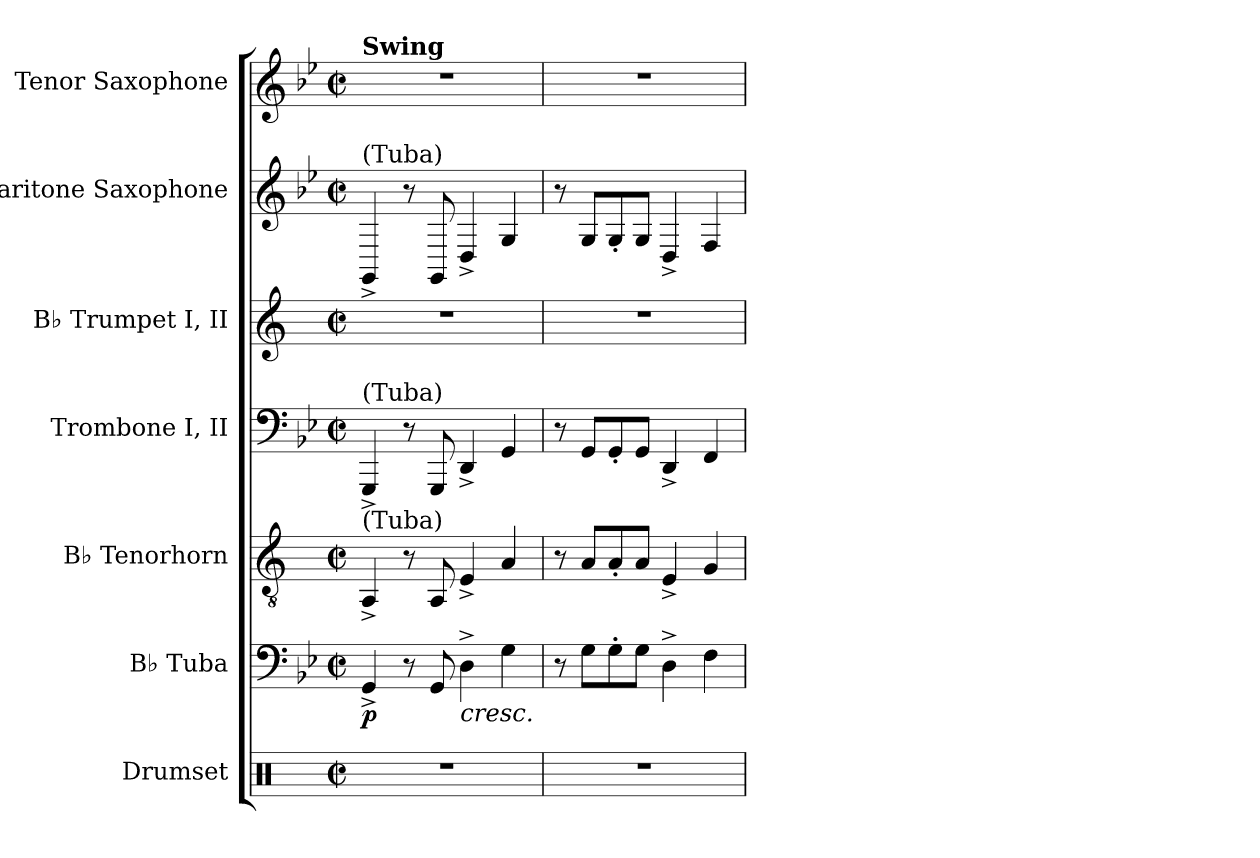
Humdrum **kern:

**kern	**kern	**dynam	**kern	**kern	**kern	**kern	**kern
*part7	*part6	*part6	*part5	*part4	*part3	*part2	*part1
*staff7	*staff6	*staff6	*staff5	*staff4	*staff3	*staff2	*staff1
*I"Drumset	*I"B♭ Tuba	*	*I"B♭ Tenorhorn	*I"Trombone I, II	*I"B♭ Trumpet I, II	*I"Baritone Saxophone	*I"Tenor Saxophone
*I'D. Set	*I'B♭ Tba.	*	*I'B♭ Tenh.	*I'Tbn. I, II	*I'B♭ Tpt. I, II	*I'Bar. Sax.	*I'T. Sax.
*clefX	*clefF4	*	*clefGv2	*clefF4	*clefG2	*clefG2	*clefG2
*	*	*	*ITrd1c2	*	*ITrd1c2	*ITrd12c21	*ITrd8c14
*k[]	*k[b-e-]	*	*k[b-e-]	*k[b-e-]	*k[b-e-]	*k[b-e-]	*k[b-e-]
*M2/2	*M2/2	*	*M2/2	*M2/2	*M2/2	*M2/2	*M2/2
*met(c|)	*met(c|)	*	*met(c|)	*met(c|)	*met(c|)	*met(c|)	*met(c|)
*MM140	*MM140	*	*MM140	*MM140	*MM140	*MM140	*MM140
=1	=1	=1	=1	=1	=1	=1	=1
!	!	!	!	!	!	!	!LO:TX:B:t=Swing
!	!	!	!	!	!	!LO:TX:a:t=(Tuba)	!
!	!	!	!	!LO:TX:a:t=(Tuba)	!	!	!
!	!	!	!LO:TX:a:t=(Tuba)	!	!	!	!
!	!	!LO:DY:b	!	!	!	!	!
1r	4GG^	p	4GG^	4GGG^	1r	4GGG^	1r
.	8r	.	8r	8r	.	8r	.
.	8GG	.	8GG	8GGG	.	8GGG	.
!	!LO:TX:b:i:t=cresc.	!	!	!	!	!	!
.	4D^	.	4D^	4DD^	.	4DD^	.
.	4G	.	4G	4GG	.	4GG	.
=2	=2	=2	=2	=2	=2	=2	=2
1r	8r	.	8r	8r	1r	8r	1r
.	8GL	.	8GL	8GGL	.	8GGL	.
.	8G'	.	8G'	8GG'	.	8GG'	.
.	8GJ	.	8GJ	8GGJ	.	8GGJ	.
.	4D^	.	4D^	4DD^	.	4DD^	.
.	4F	.	4F	4FF	.	4FF	.
=	=	=	=	=	=	=	=
*-	*-	*-	*-	*-	*-	*-	*-
